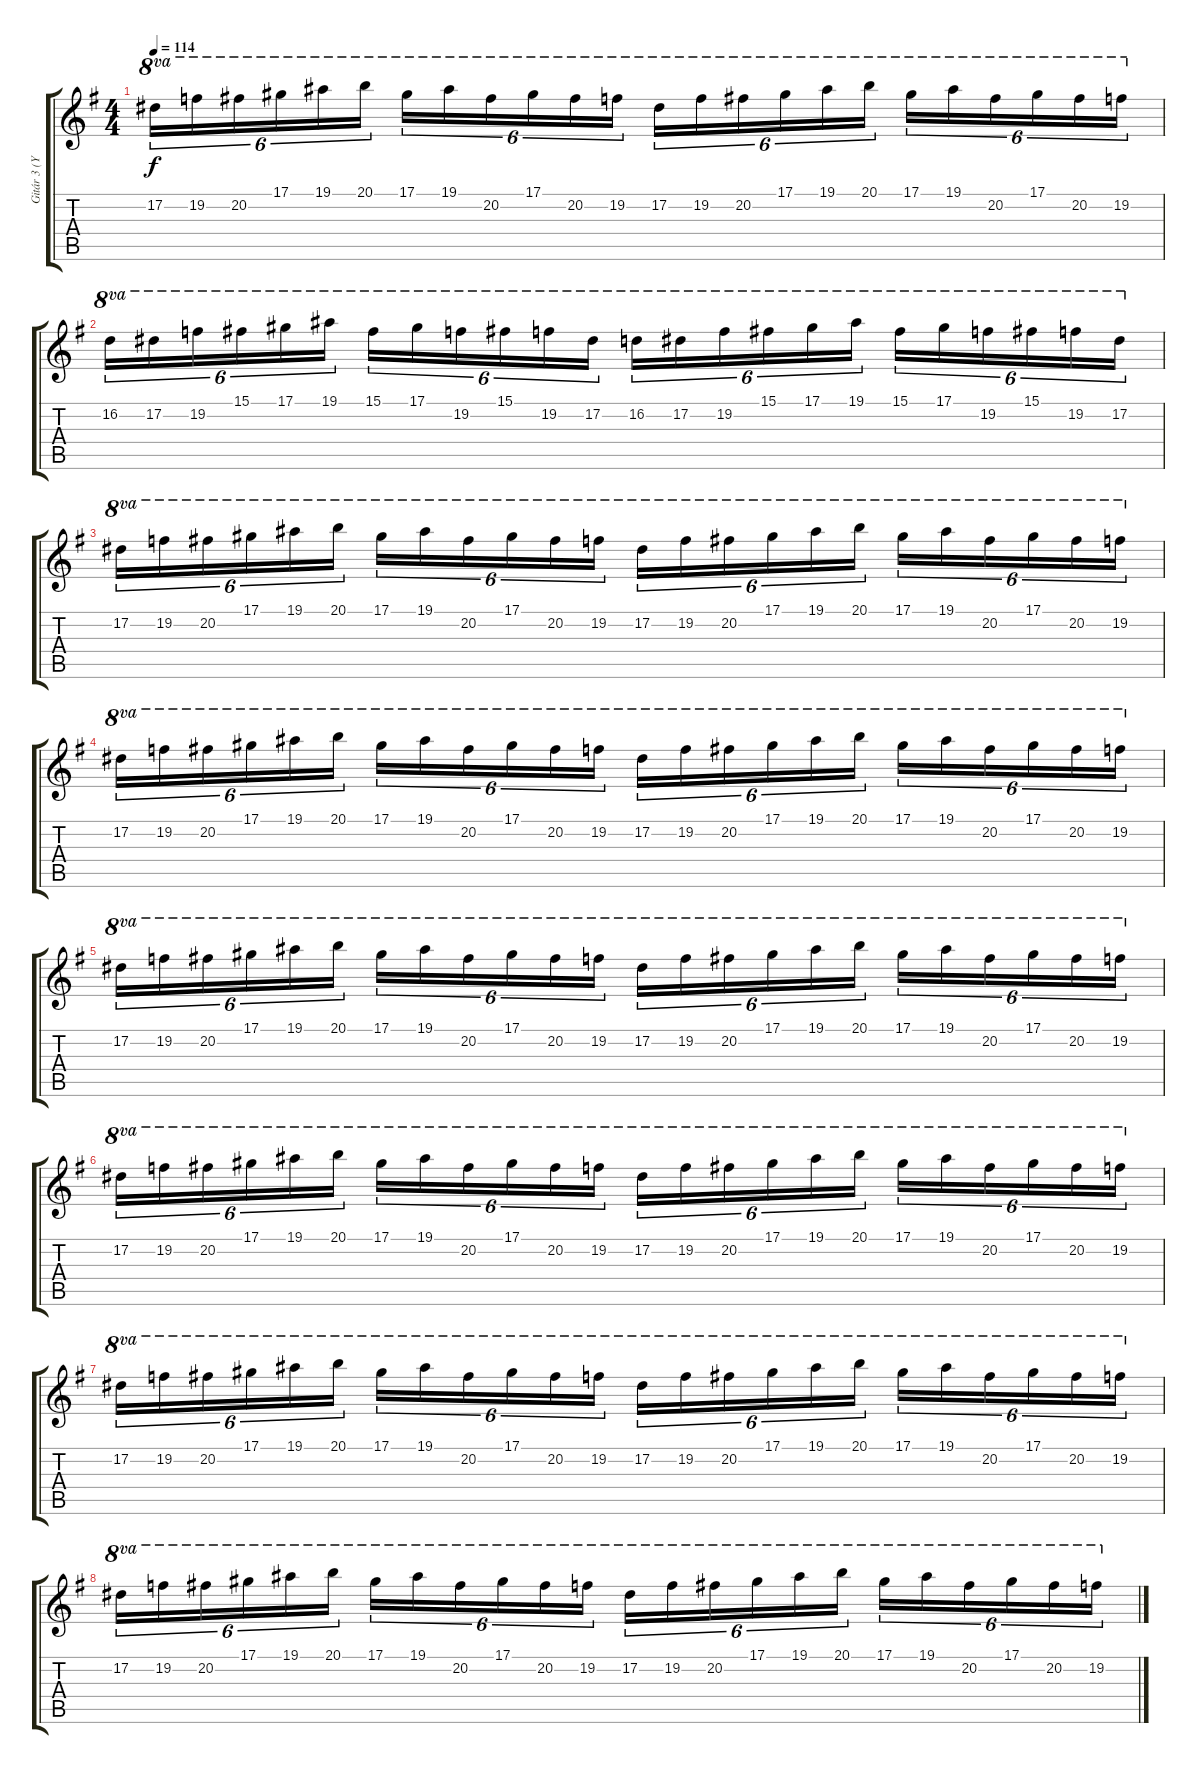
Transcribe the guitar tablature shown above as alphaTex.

\track ("Gitár 3 (Yngwie Malmsteen)" "Gitár 3 (Y") {instrument distortionguitar}
\staff {score tabs}
\tuning (Eb4 Bb3 Gb3 Db3 Ab2 Eb2) {hide}
\ts (4 4)
\tempo 114
\clef g2
\ks g
17.2.16{tu (6 4) ot 8va dy f} 19.2.16{tu (6 4) ot 8va} 20.2.16{tu (6 4) ot 8va} 17.1.16{tu (6 4) ot 8va} 19.1.16{tu (6 4) ot 8va} 20.1.16{tu (6 4) ot 8va} 17.1.16{tu (6 4) ot 8va} 19.1.16{tu (6 4) ot 8va} 20.2.16{tu (6 4) ot 8va} 17.1.16{tu (6 4) ot 8va} 20.2.16{tu (6 4) ot 8va} 19.2.16{tu (6 4) ot 8va} 17.2.16{tu (6 4) ot 8va} 19.2.16{tu (6 4) ot 8va} 20.2.16{tu (6 4) ot 8va} 17.1.16{tu (6 4) ot 8va} 19.1.16{tu (6 4) ot 8va} 20.1.16{tu (6 4) ot 8va} 17.1.16{tu (6 4) ot 8va} 19.1.16{tu (6 4) ot 8va} 20.2.16{tu (6 4) ot 8va} 17.1.16{tu (6 4) ot 8va} 20.2.16{tu (6 4) ot 8va} 19.2.16{tu (6 4) ot 8va} |
16.2.16{tu (6 4) ot 8va} 17.2.16{tu (6 4) ot 8va} 19.2.16{tu (6 4) ot 8va} 15.1.16{tu (6 4) ot 8va} 17.1.16{tu (6 4) ot 8va} 19.1.16{tu (6 4) ot 8va} 15.1.16{tu (6 4) ot 8va} 17.1.16{tu (6 4) ot 8va} 19.2.16{tu (6 4) ot 8va} 15.1.16{tu (6 4) ot 8va} 19.2.16{tu (6 4) ot 8va} 17.2.16{tu (6 4) ot 8va} 16.2.16{tu (6 4) ot 8va} 17.2.16{tu (6 4) ot 8va} 19.2.16{tu (6 4) ot 8va} 15.1.16{tu (6 4) ot 8va} 17.1.16{tu (6 4) ot 8va} 19.1.16{tu (6 4) ot 8va} 15.1.16{tu (6 4) ot 8va} 17.1.16{tu (6 4) ot 8va} 19.2.16{tu (6 4) ot 8va} 15.1.16{tu (6 4) ot 8va} 19.2.16{tu (6 4) ot 8va} 17.2.16{tu (6 4) ot 8va} |
17.2.16{tu (6 4) ot 8va} 19.2.16{tu (6 4) ot 8va} 20.2.16{tu (6 4) ot 8va} 17.1.16{tu (6 4) ot 8va} 19.1.16{tu (6 4) ot 8va} 20.1.16{tu (6 4) ot 8va} 17.1.16{tu (6 4) ot 8va} 19.1.16{tu (6 4) ot 8va} 20.2.16{tu (6 4) ot 8va} 17.1.16{tu (6 4) ot 8va} 20.2.16{tu (6 4) ot 8va} 19.2.16{tu (6 4) ot 8va} 17.2.16{tu (6 4) ot 8va} 19.2.16{tu (6 4) ot 8va} 20.2.16{tu (6 4) ot 8va} 17.1.16{tu (6 4) ot 8va} 19.1.16{tu (6 4) ot 8va} 20.1.16{tu (6 4) ot 8va} 17.1.16{tu (6 4) ot 8va} 19.1.16{tu (6 4) ot 8va} 20.2.16{tu (6 4) ot 8va} 17.1.16{tu (6 4) ot 8va} 20.2.16{tu (6 4) ot 8va} 19.2.16{tu (6 4) ot 8va} |
17.2.16{tu (6 4) ot 8va} 19.2.16{tu (6 4) ot 8va} 20.2.16{tu (6 4) ot 8va} 17.1.16{tu (6 4) ot 8va} 19.1.16{tu (6 4) ot 8va} 20.1.16{tu (6 4) ot 8va} 17.1.16{tu (6 4) ot 8va} 19.1.16{tu (6 4) ot 8va} 20.2.16{tu (6 4) ot 8va} 17.1.16{tu (6 4) ot 8va} 20.2.16{tu (6 4) ot 8va} 19.2.16{tu (6 4) ot 8va} 17.2.16{tu (6 4) ot 8va} 19.2.16{tu (6 4) ot 8va} 20.2.16{tu (6 4) ot 8va} 17.1.16{tu (6 4) ot 8va} 19.1.16{tu (6 4) ot 8va} 20.1.16{tu (6 4) ot 8va} 17.1.16{tu (6 4) ot 8va} 19.1.16{tu (6 4) ot 8va} 20.2.16{tu (6 4) ot 8va} 17.1.16{tu (6 4) ot 8va} 20.2.16{tu (6 4) ot 8va} 19.2.16{tu (6 4) ot 8va} |
17.2.16{tu (6 4) ot 8va} 19.2.16{tu (6 4) ot 8va} 20.2.16{tu (6 4) ot 8va} 17.1.16{tu (6 4) ot 8va} 19.1.16{tu (6 4) ot 8va} 20.1.16{tu (6 4) ot 8va} 17.1.16{tu (6 4) ot 8va} 19.1.16{tu (6 4) ot 8va} 20.2.16{tu (6 4) ot 8va} 17.1.16{tu (6 4) ot 8va} 20.2.16{tu (6 4) ot 8va} 19.2.16{tu (6 4) ot 8va} 17.2.16{tu (6 4) ot 8va} 19.2.16{tu (6 4) ot 8va} 20.2.16{tu (6 4) ot 8va} 17.1.16{tu (6 4) ot 8va} 19.1.16{tu (6 4) ot 8va} 20.1.16{tu (6 4) ot 8va} 17.1.16{tu (6 4) ot 8va} 19.1.16{tu (6 4) ot 8va} 20.2.16{tu (6 4) ot 8va} 17.1.16{tu (6 4) ot 8va} 20.2.16{tu (6 4) ot 8va} 19.2.16{tu (6 4) ot 8va} |
17.2.16{tu (6 4) ot 8va} 19.2.16{tu (6 4) ot 8va} 20.2.16{tu (6 4) ot 8va} 17.1.16{tu (6 4) ot 8va} 19.1.16{tu (6 4) ot 8va} 20.1.16{tu (6 4) ot 8va} 17.1.16{tu (6 4) ot 8va} 19.1.16{tu (6 4) ot 8va} 20.2.16{tu (6 4) ot 8va} 17.1.16{tu (6 4) ot 8va} 20.2.16{tu (6 4) ot 8va} 19.2.16{tu (6 4) ot 8va} 17.2.16{tu (6 4) ot 8va} 19.2.16{tu (6 4) ot 8va} 20.2.16{tu (6 4) ot 8va} 17.1.16{tu (6 4) ot 8va} 19.1.16{tu (6 4) ot 8va} 20.1.16{tu (6 4) ot 8va} 17.1.16{tu (6 4) ot 8va} 19.1.16{tu (6 4) ot 8va} 20.2.16{tu (6 4) ot 8va} 17.1.16{tu (6 4) ot 8va} 20.2.16{tu (6 4) ot 8va} 19.2.16{tu (6 4) ot 8va} |
17.2.16{tu (6 4) ot 8va} 19.2.16{tu (6 4) ot 8va} 20.2.16{tu (6 4) ot 8va} 17.1.16{tu (6 4) ot 8va} 19.1.16{tu (6 4) ot 8va} 20.1.16{tu (6 4) ot 8va} 17.1.16{tu (6 4) ot 8va} 19.1.16{tu (6 4) ot 8va} 20.2.16{tu (6 4) ot 8va} 17.1.16{tu (6 4) ot 8va} 20.2.16{tu (6 4) ot 8va} 19.2.16{tu (6 4) ot 8va} 17.2.16{tu (6 4) ot 8va} 19.2.16{tu (6 4) ot 8va} 20.2.16{tu (6 4) ot 8va} 17.1.16{tu (6 4) ot 8va} 19.1.16{tu (6 4) ot 8va} 20.1.16{tu (6 4) ot 8va} 17.1.16{tu (6 4) ot 8va} 19.1.16{tu (6 4) ot 8va} 20.2.16{tu (6 4) ot 8va} 17.1.16{tu (6 4) ot 8va} 20.2.16{tu (6 4) ot 8va} 19.2.16{tu (6 4) ot 8va} |
17.2.16{tu (6 4) ot 8va} 19.2.16{tu (6 4) ot 8va} 20.2.16{tu (6 4) ot 8va} 17.1.16{tu (6 4) ot 8va} 19.1.16{tu (6 4) ot 8va} 20.1.16{tu (6 4) ot 8va} 17.1.16{tu (6 4) ot 8va} 19.1.16{tu (6 4) ot 8va} 20.2.16{tu (6 4) ot 8va} 17.1.16{tu (6 4) ot 8va} 20.2.16{tu (6 4) ot 8va} 19.2.16{tu (6 4) ot 8va} 17.2.16{tu (6 4) ot 8va} 19.2.16{tu (6 4) ot 8va} 20.2.16{tu (6 4) ot 8va} 17.1.16{tu (6 4) ot 8va} 19.1.16{tu (6 4) ot 8va} 20.1.16{tu (6 4) ot 8va} 17.1.16{tu (6 4) ot 8va} 19.1.16{tu (6 4) ot 8va} 20.2.16{tu (6 4) ot 8va} 17.1.16{tu (6 4) ot 8va} 20.2.16{tu (6 4) ot 8va} 19.2.16{tu (6 4) ot 8va}
